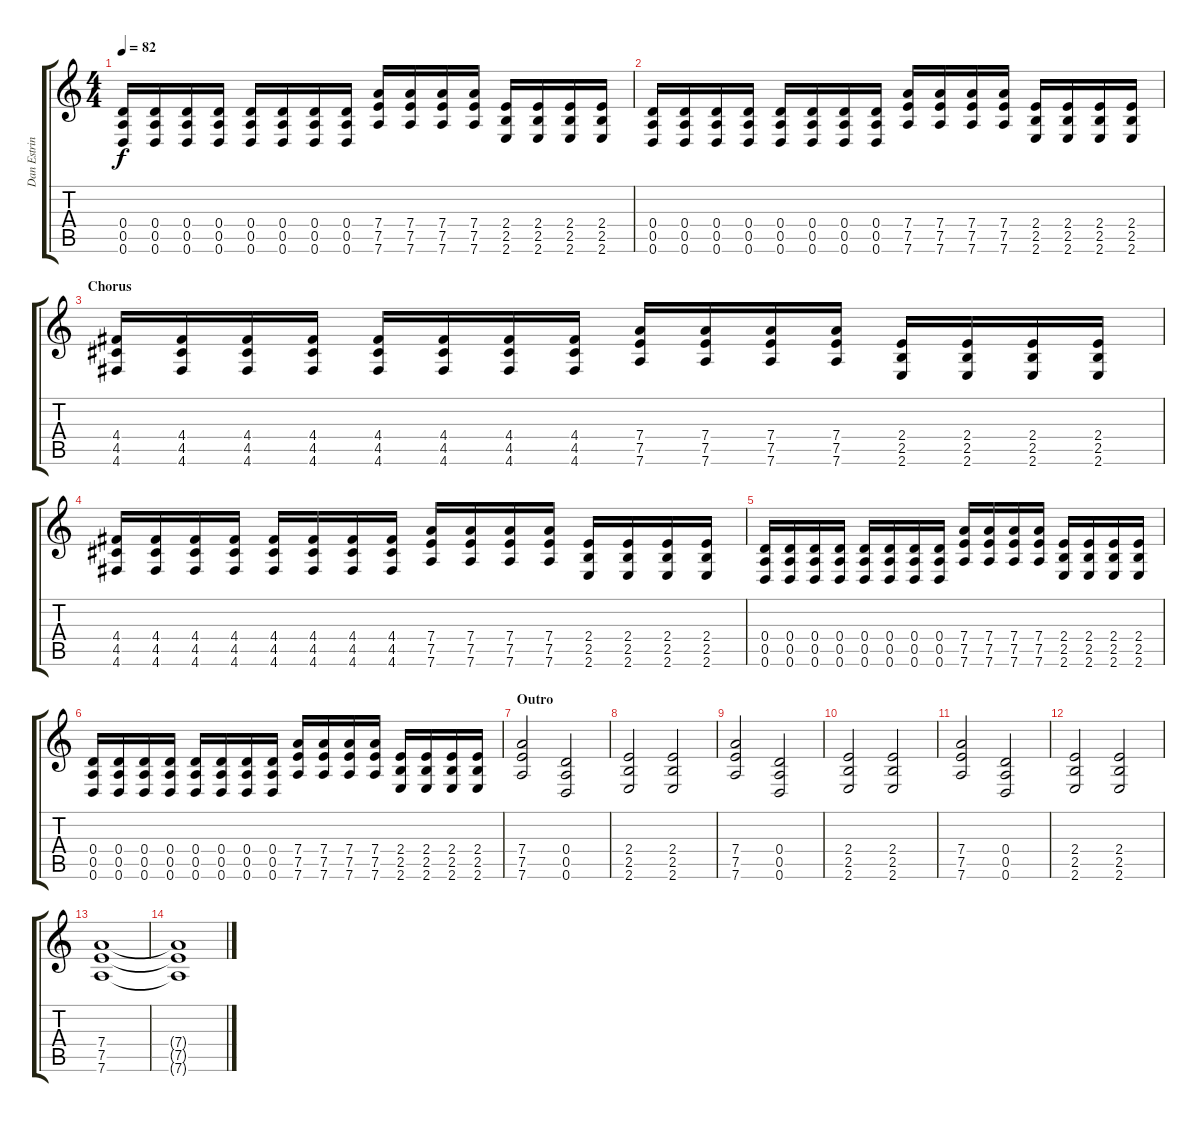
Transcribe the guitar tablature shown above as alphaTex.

\track ("Dan Estrin" "Dan Estrin") {instrument distortionguitar}
\staff {score tabs}
\tuning (E4 B3 G3 D3 A2 D2) {hide}
\ts (4 4)
\tempo 82
\clef g2
\ks c
(0.4 0.5 0.6).16{dy f volume 13 balance 8} (0.4 0.5 0.6).16 (0.4 0.5 0.6).16 (0.4 0.5 0.6).16 (0.4 0.5 0.6).16 (0.4 0.5 0.6).16 (0.4 0.5 0.6).16 (0.4 0.5 0.6).16 (7.4 7.5 7.6).16 (7.4 7.5 7.6).16 (7.4 7.5 7.6).16 (7.4 7.5 7.6).16 (2.4 2.5 2.6).16 (2.4 2.5 2.6).16 (2.4 2.5 2.6).16 (2.4 2.5 2.6).16 |
(0.4 0.5 0.6).16 (0.4 0.5 0.6).16 (0.4 0.5 0.6).16 (0.4 0.5 0.6).16 (0.4 0.5 0.6).16 (0.4 0.5 0.6).16 (0.4 0.5 0.6).16 (0.4 0.5 0.6).16 (7.4 7.5 7.6).16 (7.4 7.5 7.6).16 (7.4 7.5 7.6).16 (7.4 7.5 7.6).16 (2.4 2.5 2.6).16 (2.4 2.5 2.6).16 (2.4 2.5 2.6).16 (2.4 2.5 2.6).16 |
\section ("" "Chorus")
(4.4 4.5 4.6).16 (4.4 4.5 4.6).16 (4.4 4.5 4.6).16 (4.4 4.5 4.6).16 (4.4 4.5 4.6).16 (4.4 4.5 4.6).16 (4.4 4.5 4.6).16 (4.4 4.5 4.6).16 (7.4 7.5 7.6).16 (7.4 7.5 7.6).16 (7.4 7.5 7.6).16 (7.4 7.5 7.6).16 (2.4 2.5 2.6).16 (2.4 2.5 2.6).16 (2.4 2.5 2.6).16 (2.4 2.5 2.6).16 |
(4.4 4.5 4.6).16 (4.4 4.5 4.6).16 (4.4 4.5 4.6).16 (4.4 4.5 4.6).16 (4.4 4.5 4.6).16 (4.4 4.5 4.6).16 (4.4 4.5 4.6).16 (4.4 4.5 4.6).16 (7.4 7.5 7.6).16 (7.4 7.5 7.6).16 (7.4 7.5 7.6).16 (7.4 7.5 7.6).16 (2.4 2.5 2.6).16 (2.4 2.5 2.6).16 (2.4 2.5 2.6).16 (2.4 2.5 2.6).16 |
(0.4 0.5 0.6).16 (0.4 0.5 0.6).16 (0.4 0.5 0.6).16 (0.4 0.5 0.6).16 (0.4 0.5 0.6).16 (0.4 0.5 0.6).16 (0.4 0.5 0.6).16 (0.4 0.5 0.6).16 (7.4 7.5 7.6).16 (7.4 7.5 7.6).16 (7.4 7.5 7.6).16 (7.4 7.5 7.6).16 (2.4 2.5 2.6).16 (2.4 2.5 2.6).16 (2.4 2.5 2.6).16 (2.4 2.5 2.6).16 |
(0.4 0.5 0.6).16 (0.4 0.5 0.6).16 (0.4 0.5 0.6).16 (0.4 0.5 0.6).16 (0.4 0.5 0.6).16 (0.4 0.5 0.6).16 (0.4 0.5 0.6).16 (0.4 0.5 0.6).16 (7.4 7.5 7.6).16 (7.4 7.5 7.6).16 (7.4 7.5 7.6).16 (7.4 7.5 7.6).16 (2.4 2.5 2.6).16 (2.4 2.5 2.6).16 (2.4 2.5 2.6).16 (2.4 2.5 2.6).16 |
\section ("" "Outro")
(7.4 7.5 7.6).2 (0.4 0.5 0.6).2 |
(2.4 2.5 2.6).2 (2.4 2.5 2.6).2 |
(7.4 7.5 7.6).2 (0.4 0.5 0.6).2 |
(2.4 2.5 2.6).2 (2.4 2.5 2.6).2 |
(7.4 7.5 7.6).2 (0.4 0.5 0.6).2 |
(2.4 2.5 2.6).2 (2.4 2.5 2.6).2 |
(7.4 7.5 7.6).1 |
(7.4{t} 7.5{t} 7.6{t}).1
